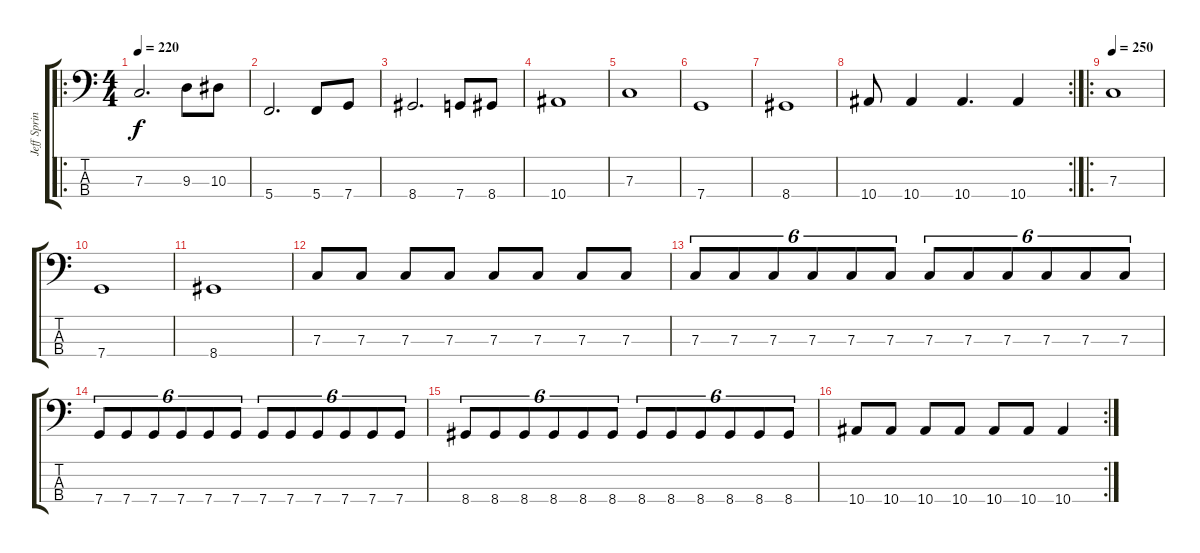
\track ("Jeff Springs" "Jeff Sprin") {instrument electricbasspick}
\staff {score tabs}
\tuning (Eb2 Bb1 F1 C1) {hide}
\ro
\ts (4 4)
\tempo 220
\clef f4
\ks c
7.3.2{d dy f instrument electricbasspick} 9.3.8 10.3.8 |
5.4.2{d} 5.4.8 7.4.8 |
8.4.2{d} 7.4.8 8.4.8 |
10.4.1 |
7.3.1 |
7.4.1 |
8.4.1 |
\rc 2
10.4.8 10.4.4 10.4.4{d} 10.4.4 |
\ro
\tempo 250
7.3.1 |
7.4.1 |
8.4.1 |
7.3.8 7.3.8 7.3.8 7.3.8 7.3.8 7.3.8 7.3.8 7.3.8 |
7.3.8{tu (6 4)} 7.3.8{tu (6 4)} 7.3.8{tu (6 4)} 7.3.8{tu (6 4)} 7.3.8{tu (6 4)} 7.3.8{tu (6 4)} 7.3.8{tu (6 4)} 7.3.8{tu (6 4)} 7.3.8{tu (6 4)} 7.3.8{tu (6 4)} 7.3.8{tu (6 4)} 7.3.8{tu (6 4)} |
7.4.8{tu (6 4)} 7.4.8{tu (6 4)} 7.4.8{tu (6 4)} 7.4.8{tu (6 4)} 7.4.8{tu (6 4)} 7.4.8{tu (6 4)} 7.4.8{tu (6 4)} 7.4.8{tu (6 4)} 7.4.8{tu (6 4)} 7.4.8{tu (6 4)} 7.4.8{tu (6 4)} 7.4.8{tu (6 4)} |
8.4.8{tu (6 4)} 8.4.8{tu (6 4)} 8.4.8{tu (6 4)} 8.4.8{tu (6 4)} 8.4.8{tu (6 4)} 8.4.8{tu (6 4)} 8.4.8{tu (6 4)} 8.4.8{tu (6 4)} 8.4.8{tu (6 4)} 8.4.8{tu (6 4)} 8.4.8{tu (6 4)} 8.4.8{tu (6 4)} |
\rc 2
10.4.8 10.4.8 10.4.8 10.4.8 10.4.8 10.4.8 10.4.4
